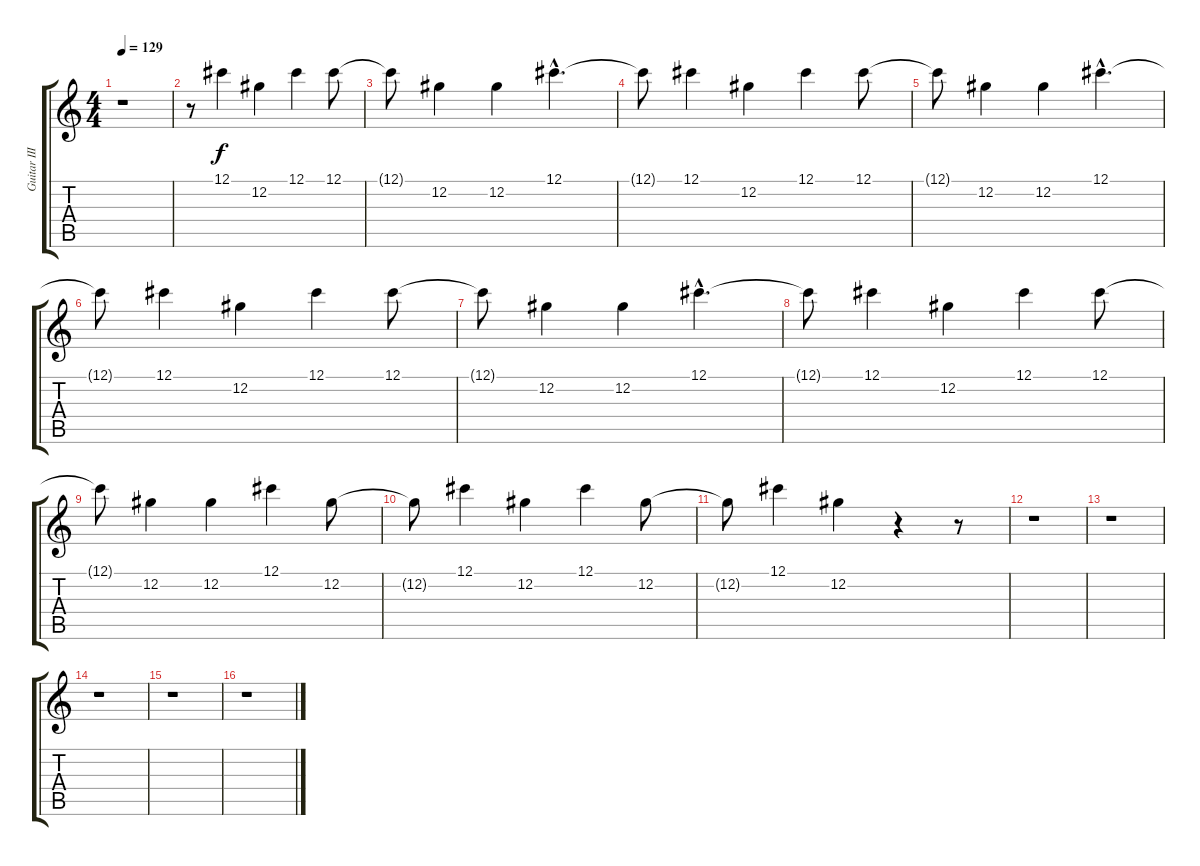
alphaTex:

\track ("Guitar III" "Guitar III") {instrument overdrivenguitar}
\staff {score tabs}
\tuning (Db4 Ab3 E3 B2 Gb2 Db2) {hide}
\ts (4 4)
\tempo 129
\clef g2
\ks c
r.1{dy f} |
r.8 12.1.4 12.2.4 12.1.4 12.1.8 |
12.1{t}.8 12.2.4 12.2.4 12.1{hac}.4{d} |
12.1{t}.8 12.1.4 12.2.4 12.1.4 12.1.8 |
12.1{t}.8 12.2.4 12.2.4 12.1{hac}.4{d} |
12.1{t}.8 12.1.4 12.2.4 12.1.4 12.1.8 |
12.1{t}.8 12.2.4 12.2.4 12.1{hac}.4{d} |
12.1{t}.8 12.1.4 12.2.4 12.1.4 12.1.8 |
12.1{t}.8 12.2.4 12.2.4 12.1.4 12.2.8 |
12.2{t}.8 12.1.4 12.2.4 12.1.4 12.2.8 |
12.2{t}.8 12.1.4 12.2.4 r.4 r.8 |
r.1 |
r.1 |
r.1 |
r.1 |
r.1
